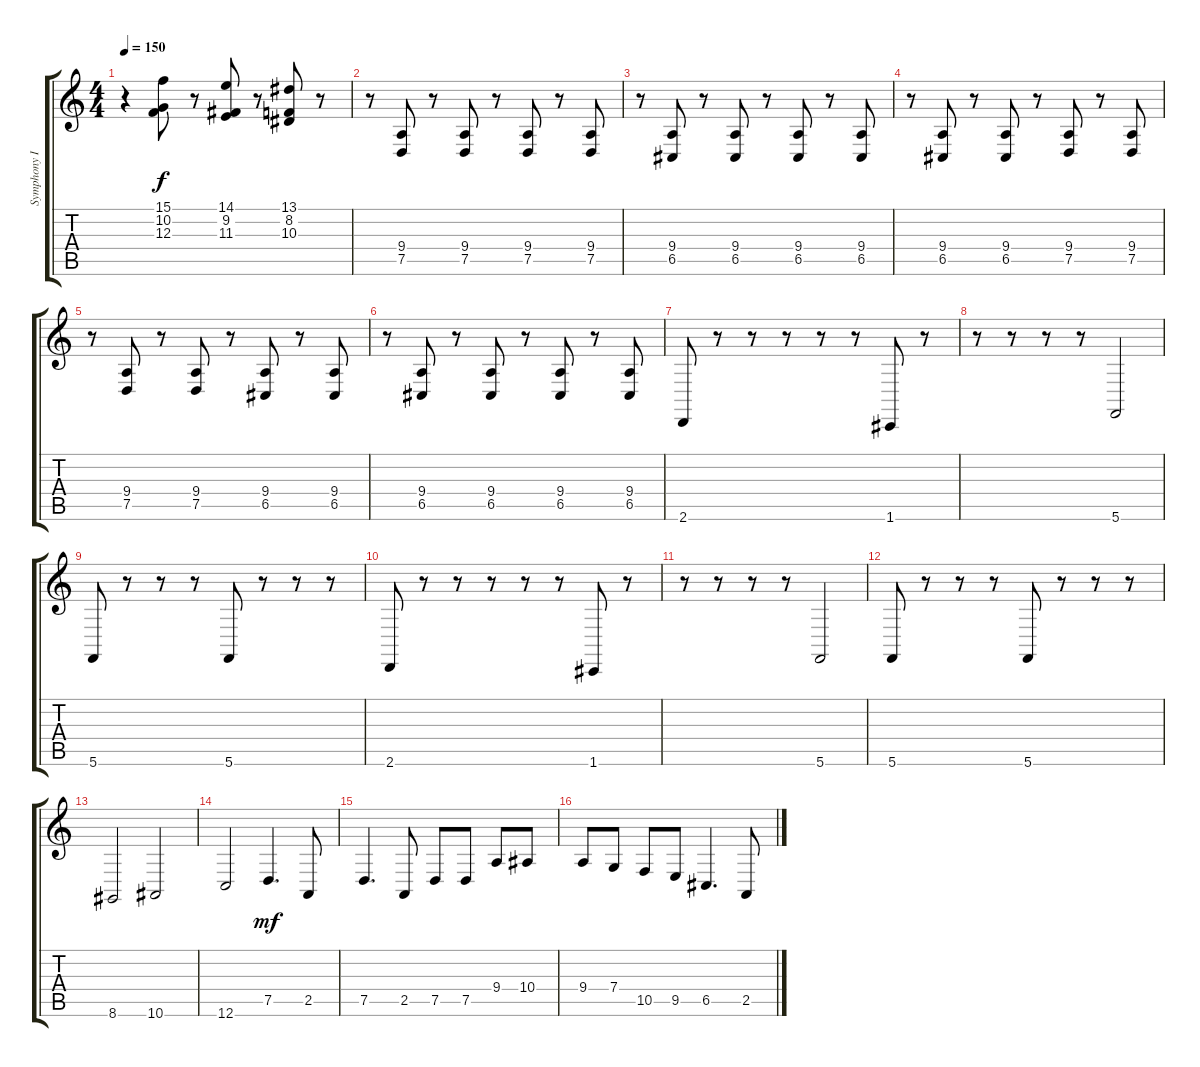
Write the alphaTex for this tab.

\track ("Symphony II" "Symphony I") {instrument tuba}
\staff {score tabs}
\tuning (D4 A3 F3 C3 G2 C2) {hide}
\ts (4 4)
\tempo 150
\clef g2
\ks c
r.4{dy f} (15.1 10.2 12.3).8 r.8 (14.1 9.2 11.3).8 r.8 (13.1 8.2 10.3).8 r.8 |
r.8{volume 13} (9.4 7.5).8 r.8 (9.4 7.5).8 r.8 (9.4 7.5).8 r.8 (9.4 7.5).8 |
r.8 (9.4 6.5).8{volume 0} r.8 (9.4 6.5).8 r.8 (9.4 6.5).8 r.8 (9.4 6.5).8 |
r.8 (9.4 6.5).8 r.8 (9.4 6.5).8 r.8 (9.4 7.5).8{volume 13} r.8 (9.4 7.5).8 |
r.8 (9.4 7.5).8 r.8 (9.4 7.5).8 r.8 (9.4 6.5).8{volume 0} r.8 (9.4 6.5).8 |
r.8 (9.4 6.5).8 r.8 (9.4 6.5).8 r.8 (9.4 6.5).8 r.8 (9.4 6.5).8 |
2.6.8 r.8 r.8 r.8 r.8 r.8 1.6.8 r.8 |
r.8 r.8 r.8 r.8 5.6.2 |
5.6.8 r.8 r.8 r.8 5.6.8 r.8 r.8 r.8 |
2.6.8 r.8 r.8 r.8 r.8 r.8 1.6.8 r.8 |
r.8 r.8 r.8 r.8 5.6.2 |
5.6.8 r.8 r.8 r.8 5.6.8 r.8 r.8 r.8 |
8.6.2{volume 16} 10.6.2 |
12.6.2 7.5.4{d dy mf volume 16 instrument stringensemble1} 2.5.8 |
7.5.4{d} 2.5.8 7.5.8 7.5.8 9.4.8 10.4.8 |
9.4.8 7.4.8 10.5.8 9.5.8 6.5.4{d} 2.5.8
